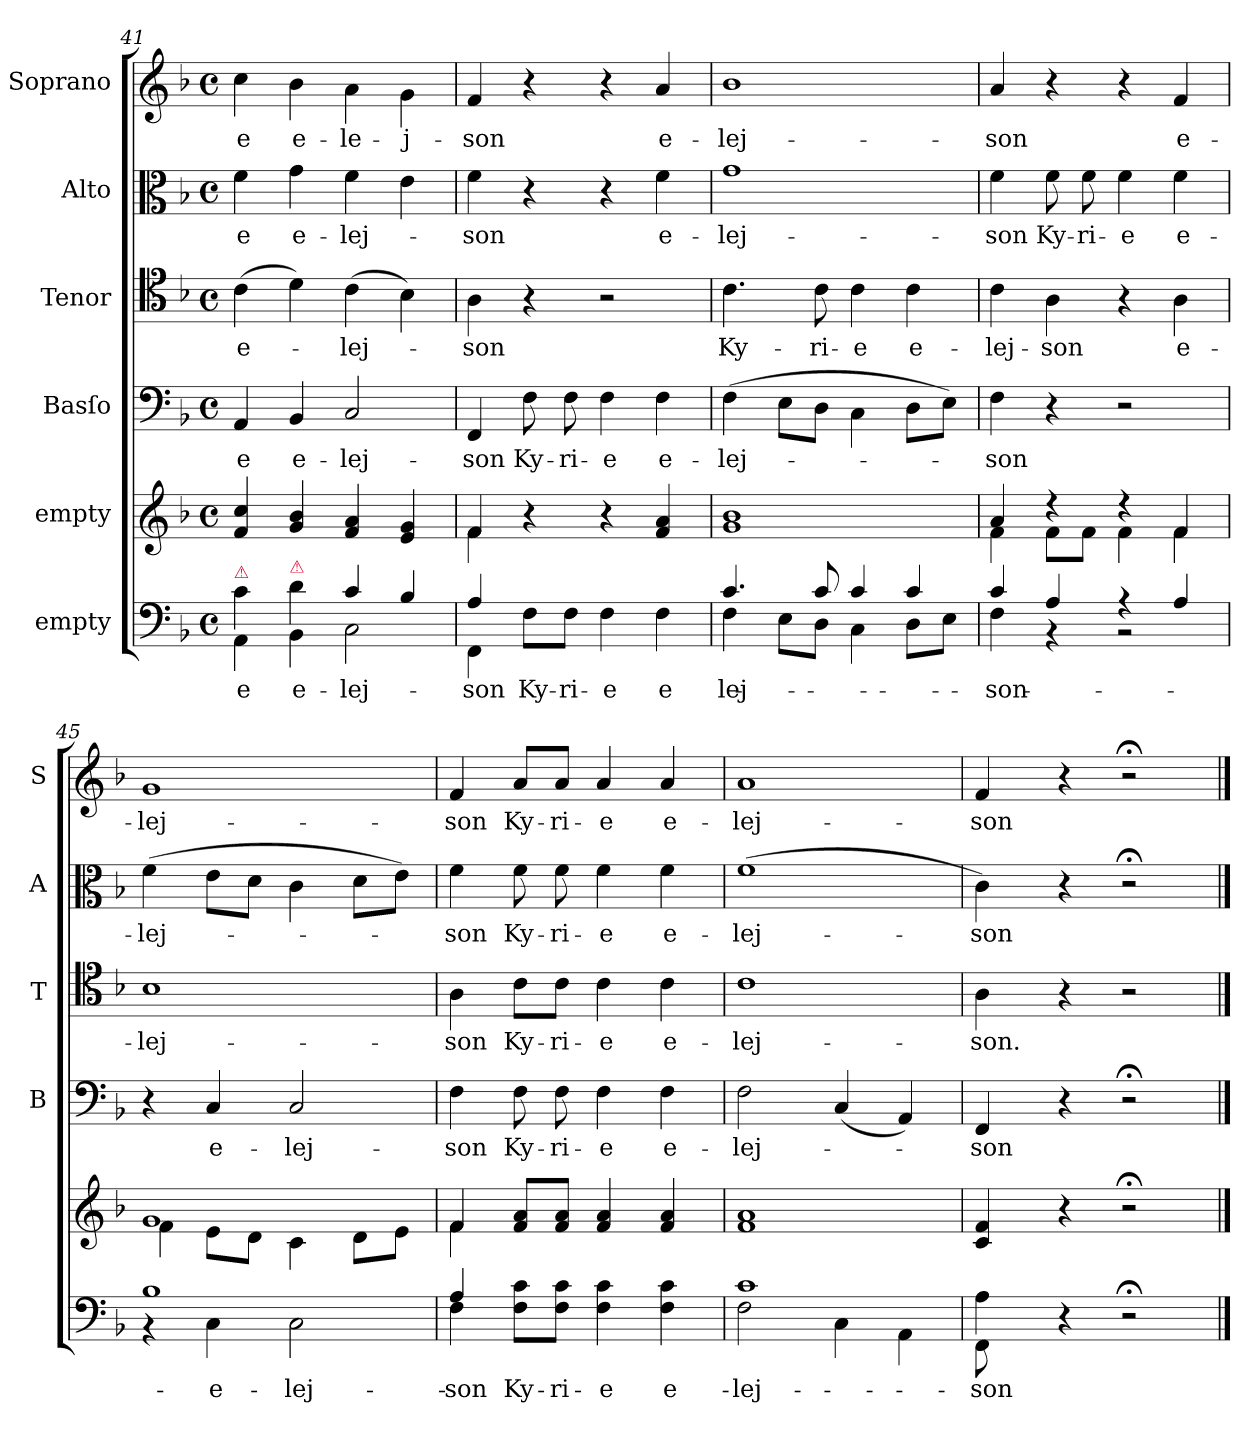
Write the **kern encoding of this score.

**kern	**text	**kern	**kern	**text	**kern	**text	**kern	**text	**kern	**text
*part6	*part6	*part5	*part4	*part4	*part3	*part3	*part2	*part2	*part1	*part1
*staff6	*staff6	*staff5	*staff4	*staff4	*staff3	*staff3	*staff2	*staff2	*staff1	*staff1
*I"empty	*	*I"empty	*I"Basſo	*	*I"Tenor	*	*I"Alto	*	*I"Soprano	*
*	*	*	*I'B	*	*I'T	*	*I'A	*	*I'S	*
*clefF4	*	*clefG2	*clefF4	*	*clefC4	*	*clefC3	*	*clefG2	*
*k[b-]	*	*k[b-]	*k[b-]	*	*k[b-]	*	*k[b-]	*	*k[b-]	*
*F:	*	*F:	*F:	*	*F:	*	*F:	*	*F:	*
*M4/4	*	*M4/4	*M4/4	*	*M4/4	*	*M4/4	*	*M4/4	*
*met(c)	*	*met(c)	*met(c)	*	*met(c)	*	*met(c)	*	*met(c)	*
=41	=41	=41	=41	=41	=41	=41	=41	=41	=41	=41
*^	*	*	*	*	*	*	*	*	*	*
!LO:TX:a:color=crimson:t=⚠	!	!	!	!	!	!	!	!	!	!	!
4c\	4AA\	-e	4f/ 4cc/	4AA/	-e	(4c\	e-	4f\	-e	4cc\	-e
!LO:TX:a:color=crimson:t=⚠	!	!	!	!	!	!	!	!	!	!	!
4d\	4BB-\	e-	4g/ 4b-/	4BB-/	e-	4d\)	.	4g\	e-	4b-\	e-
4c/	2C\	-lej-	4f/ 4a/	2C/	-lej-	(4c\	-lej-	4f\	-lej-	4a\	-le-
4B-/	.	.	4e/ 4g/	.	.	4B-\)	.	4e\	.	4g\	-j-
=42	=42	=42	=42	=42	=42	=42	=42	=42	=42	=42	=42
*	*	*	*^	*	*	*	*	*	*	*	*
4A/	4FF\	-son	4f/	4f\	4FF/	-son	4A\	-son	4f\	-son	4f/	-son
4ryy	8F\L	Ky-	4r	4ryy	8F\	Ky-	4r	.	4r	.	4r	.
.	8F\J	-ri-	.	.	8F\	-ri-	.	.	.	.	.	.
2ryy	4F\	-e	4r	2rcyy	4F\	-e	2r	.	4r	.	4r	.
.	4F\	e-	4f/ 4a/	.	4F\	e-	.	.	4f\	e-	4a/	e-
*	*	*	*v	*v	*	*	*	*	*	*	*	*
=43	=43	=43	=43	=43	=43	=43	=43	=43	=43	=43	=43
4.c/	4F\	-lej-	1g/ 1b-/	(4F\	-lej-	4.c\	Ky-	1g\	-lej-	1b-\	-lej-
.	8E\L	.	.	8E\L	.	.	.	.	.	.	.
8c/	8D\J	.	.	8D\J	.	8c\	-ri-	.	.	.	.
4c/	4C\	.	.	4C\	.	4c\	-e	.	.	.	.
4c/	8D\L	.	.	8D\L	.	4c\	e-	.	.	.	.
.	8E\J	.	.	8E\J)	.	.	.	.	.	.	.
=44	=44	=44	=44	=44	=44	=44	=44	=44	=44	=44	=44
*	*	*	*^	*	*	*	*	*	*	*	*
4c/	4F\	-son	4a/	4f\	4F\	-son	4c\	-lej-	4f\	-son	4a/	-son
4A/	4r	.	4r	8f\L	4r	.	4A\	-son	8f\	Ky-	4r	.
.	.	.	.	8f\J	.	.	.	.	8f\	-ri-	.	.
2rBB	4rA	.	4r	4f\	2r	.	4r	.	4f\	-e	4r	.
.	4A/	.	4f/	4f\	.	.	4A\	e-	4f\	e-	4f/	e-
=45	=45	=45	=45	=45	=45	=45	=45	=45	=45	=45	=45	=45
1B-/	4r	.	1g/	4f\	4r	.	1B-\	-lej-	(4f\	-lej-	1g/	-lej-
.	4C\	e-	.	8e\L	4C/	e-	.	.	8e\L	.	.	.
.	.	.	.	8d\J	.	.	.	.	8d\J	.	.	.
.	2C\	-lej-	.	4c\	2C/	-lej-	.	.	4c\	.	.	.
.	.	.	.	8d\L	.	.	.	.	8d\L	.	.	.
.	.	.	.	8e\J	.	.	.	.	8e\J)	.	.	.
=46	=46	=46	=46	=46	=46	=46	=46	=46	=46	=46	=46	=46
4A/	4F\	-son	4f/	4f\	4F\	-son	4A\	-son	4f\	-son	4f/	-son
4ryy	8F\ 8c\L	Ky-	8f/ 8a/L	4reyy	8F\	Ky-	8c\L	Ky-	8f\	Ky-	8a/L	Ky-
.	8F\ 8c\J	-ri-	8f/ 8a/J	.	8F\	-ri-	8c\J	-ri-	8f\	-ri-	8a/J	-ri-
2ryy	4F\ 4c\	-e	4f/ 4a/	2reyy	4F\	-e	4c\	-e	4f\	-e	4a/	-e
.	4F\ 4c\	e-	4f/ 4a/	.	4F\	e-	4c\	e-	4f\	e-	4a/	e-
*	*	*	*v	*v	*	*	*	*	*	*	*	*
=47	=47	=47	=47	=47	=47	=47	=47	=47	=47	=47	=47
1c/	2F\	-lej-	1f/ 1a/	2F\	-lej-	1c\	-lej-	(1f\	-lej-	1a/	-lej-
.	4C\	.	.	(4C/	.	.	.	.	.	.	.
.	4AA\	.	.	4AA/)	.	.	.	.	.	.	.
=48	=48	=48	=48	=48	=48	=48	=48	=48	=48	=48	=48
4A\	8FF\	-son	4c/ 4f/	4FF/	-son	4A\	-son.	4c\)	-son	4f/	-son
.	8ryy	.	.	.	.	.	.	.	.	.	.
4r	4ryy	.	4r	4r	.	4r	.	4r	.	4r	.
2r;<	2ryy	.	2r;<	2r;<	.	2r	.	2r;<	.	2r;<	.
*v	*v	*	*	*	*	*	*	*	*	*	*
==	==	==	==	==	==	==	==	==	==	==
*-	*-	*-	*-	*-	*-	*-	*-	*-	*-	*-
